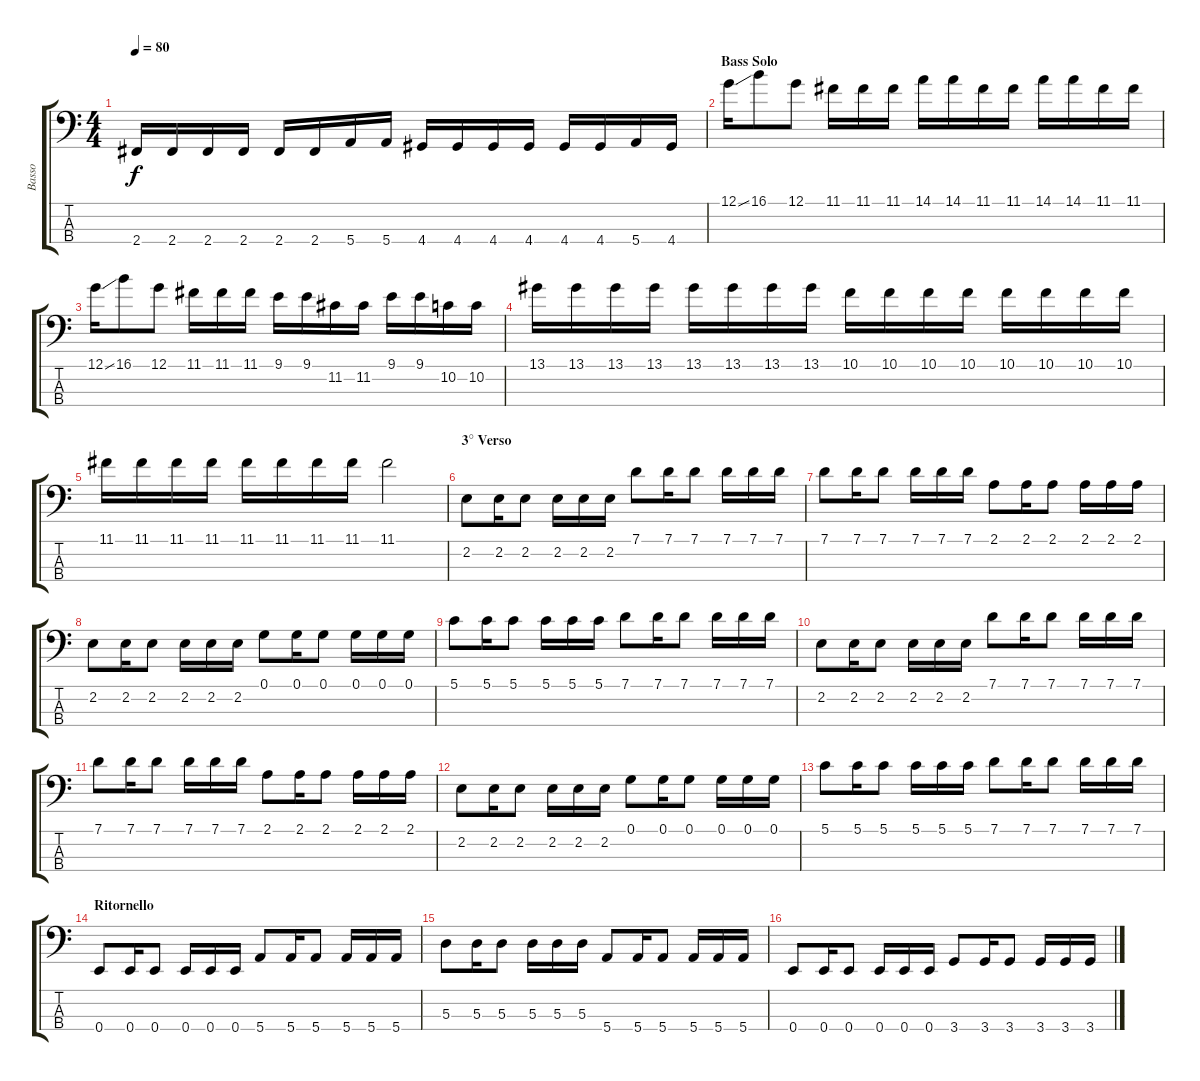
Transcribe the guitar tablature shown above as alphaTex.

\track ("Basso" "Basso") {instrument electricbasspick}
\staff {score tabs}
\tuning (G2 D2 A1 E1) {hide}
\ts (4 4)
\tempo 80
\clef f4
\ks c
2.4.16{dy f} 2.4.16 2.4.16 2.4.16 2.4.16 2.4.16 5.4.16 5.4.16 4.4.16 4.4.16 4.4.16 4.4.16 4.4.16 4.4.16 5.4.16 4.4.16 |
\section ("" "Bass Solo")
12.1{ss}.16 16.1.8 12.1.8 11.1.16 11.1.16 11.1.16 14.1.16 14.1.16 11.1.16 11.1.16 14.1.16 14.1.16 11.1.16 11.1.16 |
12.1{ss}.16 16.1.8 12.1.8 11.1.16 11.1.16 11.1.16 9.1.16 9.1.16 11.2.16 11.2.16 9.1.16 9.1.16 10.2.16 10.2.16 |
13.1.16 13.1.16 13.1.16 13.1.16 13.1.16 13.1.16 13.1.16 13.1.16 10.1.16 10.1.16 10.1.16 10.1.16 10.1.16 10.1.16 10.1.16 10.1.16 |
11.1.16 11.1.16 11.1.16 11.1.16 11.1.16 11.1.16 11.1.16 11.1.16 11.1.2 |
\section ("" "3° Verso")
2.2.8 2.2.16 2.2.8 2.2.16 2.2.16 2.2.16 7.1.8 7.1.16 7.1.8 7.1.16 7.1.16 7.1.16 |
7.1.8 7.1.16 7.1.8 7.1.16 7.1.16 7.1.16 2.1.8 2.1.16 2.1.8 2.1.16 2.1.16 2.1.16 |
2.2.8 2.2.16 2.2.8 2.2.16 2.2.16 2.2.16 0.1.8 0.1.16 0.1.8 0.1.16 0.1.16 0.1.16 |
5.1.8 5.1.16 5.1.8 5.1.16 5.1.16 5.1.16 7.1.8 7.1.16 7.1.8 7.1.16 7.1.16 7.1.16 |
2.2.8 2.2.16 2.2.8 2.2.16 2.2.16 2.2.16 7.1.8 7.1.16 7.1.8 7.1.16 7.1.16 7.1.16 |
7.1.8 7.1.16 7.1.8 7.1.16 7.1.16 7.1.16 2.1.8 2.1.16 2.1.8 2.1.16 2.1.16 2.1.16 |
2.2.8 2.2.16 2.2.8 2.2.16 2.2.16 2.2.16 0.1.8 0.1.16 0.1.8 0.1.16 0.1.16 0.1.16 |
5.1.8 5.1.16 5.1.8 5.1.16 5.1.16 5.1.16 7.1.8 7.1.16 7.1.8 7.1.16 7.1.16 7.1.16 |
\section ("" "Ritornello")
0.4.8 0.4.16 0.4.8 0.4.16 0.4.16 0.4.16 5.4.8 5.4.16 5.4.8 5.4.16 5.4.16 5.4.16 |
5.3.8 5.3.16 5.3.8 5.3.16 5.3.16 5.3.16 5.4.8 5.4.16 5.4.8 5.4.16 5.4.16 5.4.16 |
0.4.8 0.4.16 0.4.8 0.4.16 0.4.16 0.4.16 3.4.8 3.4.16 3.4.8 3.4.16 3.4.16 3.4.16
